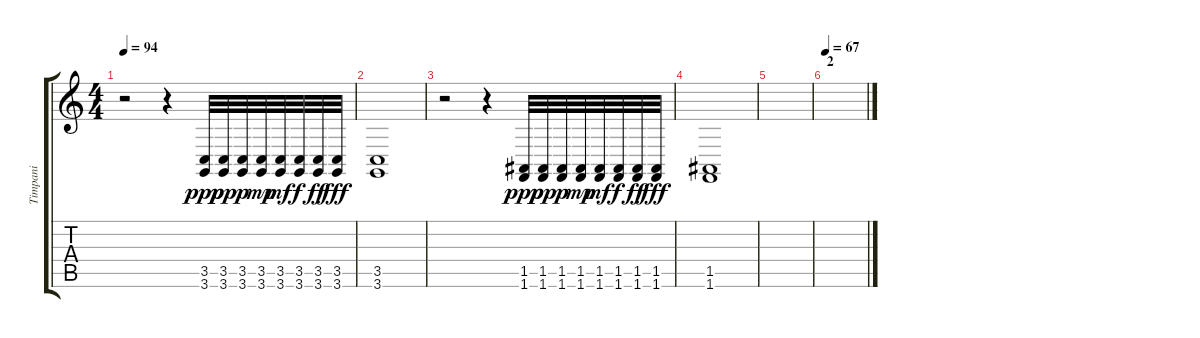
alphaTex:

\track ("Timpani" "Timpani") {instrument timpani}
\staff {score tabs}
\tuning (E4 B3 G3 D3 A2 E2) {hide}
\ts (4 4)
\tempo 94
\clef g2
\ks c
r.2{dy fff} r.4 (3.5 3.6).32{dy ppp} (3.5 3.6).32{dy pp} (3.5 3.6).32{dy p} (3.5 3.6).32{dy mp} (3.5 3.6).32{dy mf} (3.5 3.6).32{dy f} (3.5 3.6).32{dy ff} (3.5 3.6).32{dy fff} |
(3.5 3.6).1 |
r.2 r.4 (1.5 1.6).32{dy ppp} (1.5 1.6).32{dy pp} (1.5 1.6).32{dy p} (1.5 1.6).32{dy mp} (1.5 1.6).32{dy mf} (1.5 1.6).32{dy f} (1.5 1.6).32{dy ff} (1.5 1.6).32{dy fff} |
(1.5 1.6).1 |
|
\section ("" "2")
\tempo 67
